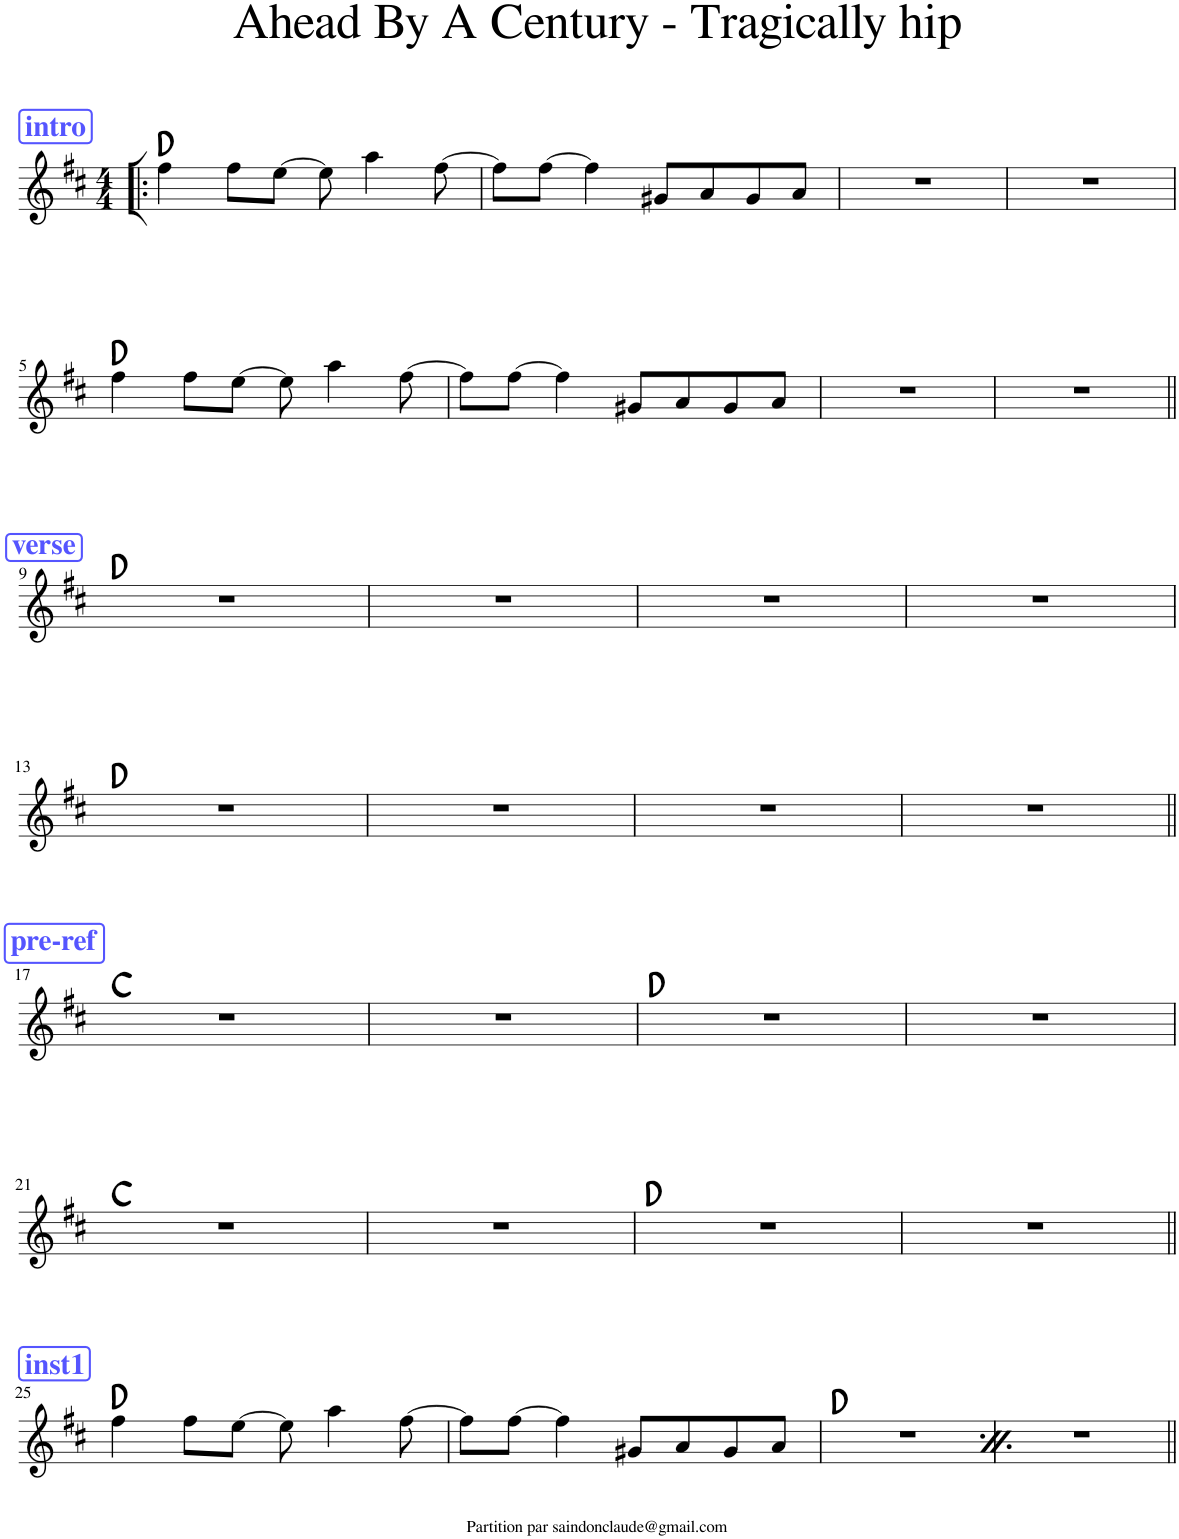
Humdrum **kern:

**kern	**harte
*part1	*part1
*staff1	*
*I"Piano	*
*I'Pno.	*
*clefG2	*
*k[f#c#]	*
*M4/4	*
!!LO:REH:place=s1:a:B:cj:color=#5555FF:fs=14:t=intro
=1!|:	=1!|:
4ff#\	D:maj
8ff#\L	.
[8ee\J	.
8ee\]	.
4aa\	.
[8ff#\	.
=2	=2
8ff#\L]	.
[8ff#\J	.
4ff#\]	.
8g#X/L	.
8a/	.
8g#/	.
8a/J	.
=3	=3
1r	.
=4	=4
1r	.
!!LO:LB:g=z
=5	=5
4ff#\	D:maj
8ff#\L	.
[8ee\J	.
8ee\]	.
4aa\	.
[8ff#\	.
=6	=6
8ff#\L]	.
[8ff#\J	.
4ff#\]	.
8g#X/L	.
8a/	.
8g#/	.
8a/J	.
=7	=7
1r	.
=8	=8
1r	.
!!LO:LB:g=z
!!LO:REH:place=s1:a:B:cj:color=#5555FF:fs=14:t=verse
=9||	=9||
1r	D:maj
=10	=10
1r	.
=11	=11
1r	.
=12	=12
1r	.
!!LO:LB:g=z
=13	=13
1r	D:maj
=14	=14
1r	.
=15	=15
1r	.
=16	=16
1r	.
!!LO:LB:g=z
!!LO:REH:place=s1:a:B:cj:color=#5555FF:fs=14:t=pre-ref
=17||	=17||
1r	C:maj
=18	=18
1r	.
=19	=19
1r	D:maj
=20	=20
1r	.
!!LO:LB:g=z
=21	=21
1r	C:maj
=22	=22
1r	.
=23	=23
1r	D:maj
=24	=24
1r	.
!!LO:LB:g=z
!!LO:REH:place=s1:a:B:cj:color=#5555FF:fs=14:t=inst1
=25||	=25||
4ff#\	D:maj
8ff#\L	.
[8ee\J	.
8ee\]	.
4aa\	.
[8ff#\	.
=26	=26
8ff#\L]	.
[8ff#\J	.
4ff#\]	.
8g#X/L	.
8a/	.
8g#/	.
8a/J	.
=27	=27
1r	D:maj
=28	=28
1r	.
=||	=||
*-	*-
